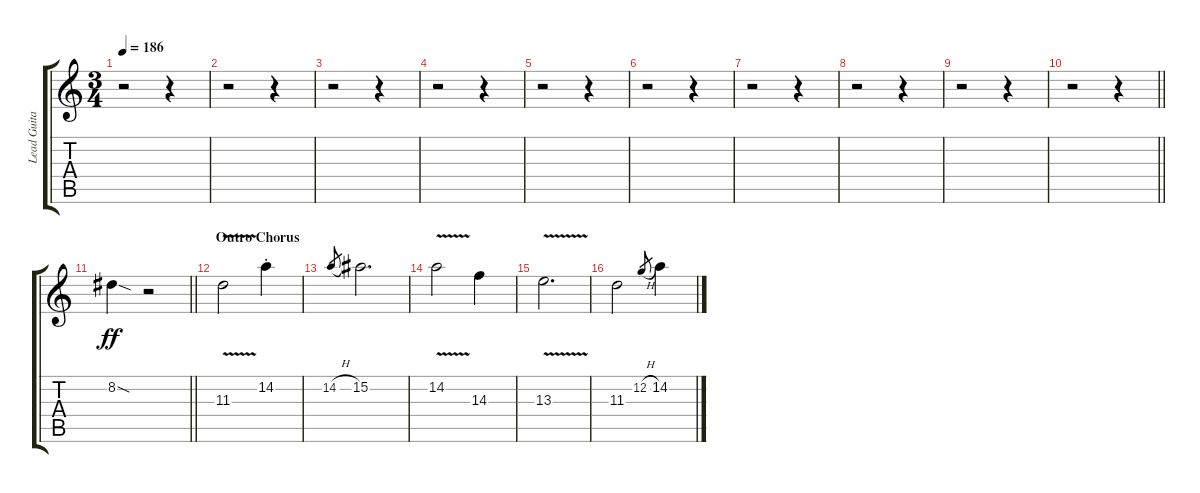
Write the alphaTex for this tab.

\track ("Lead Guitar 1" "Lead Guita") {instrument distortionguitar}
\staff {score tabs}
\tuning (C4 G3 Eb3 Bb2 F2 C2) {hide}
\ts (3 4)
\tempo 186
\clef g2
\ks c
r.2{dy f} r.4 |
r.2 r.4 |
r.2 r.4 |
r.2 r.4 |
r.2 r.4 |
r.2 r.4 |
r.2 r.4 |
r.2 r.4 |
r.2 r.4 |
\barLineRight lightlight
r.2 r.4 |
\barLineRight lightlight
8.2{sod}.4{dy ff} r.2 |
\section ("" "Outro Chorus")
11.3{v}.2 14.2{st}.4 |
14.2{h}.8{gr} 15.2.2{d} |
14.2{v}.2 14.3.4 |
13.3{v}.2{d} |
11.3.2 12.2{h}.8{gr} 14.2.4
